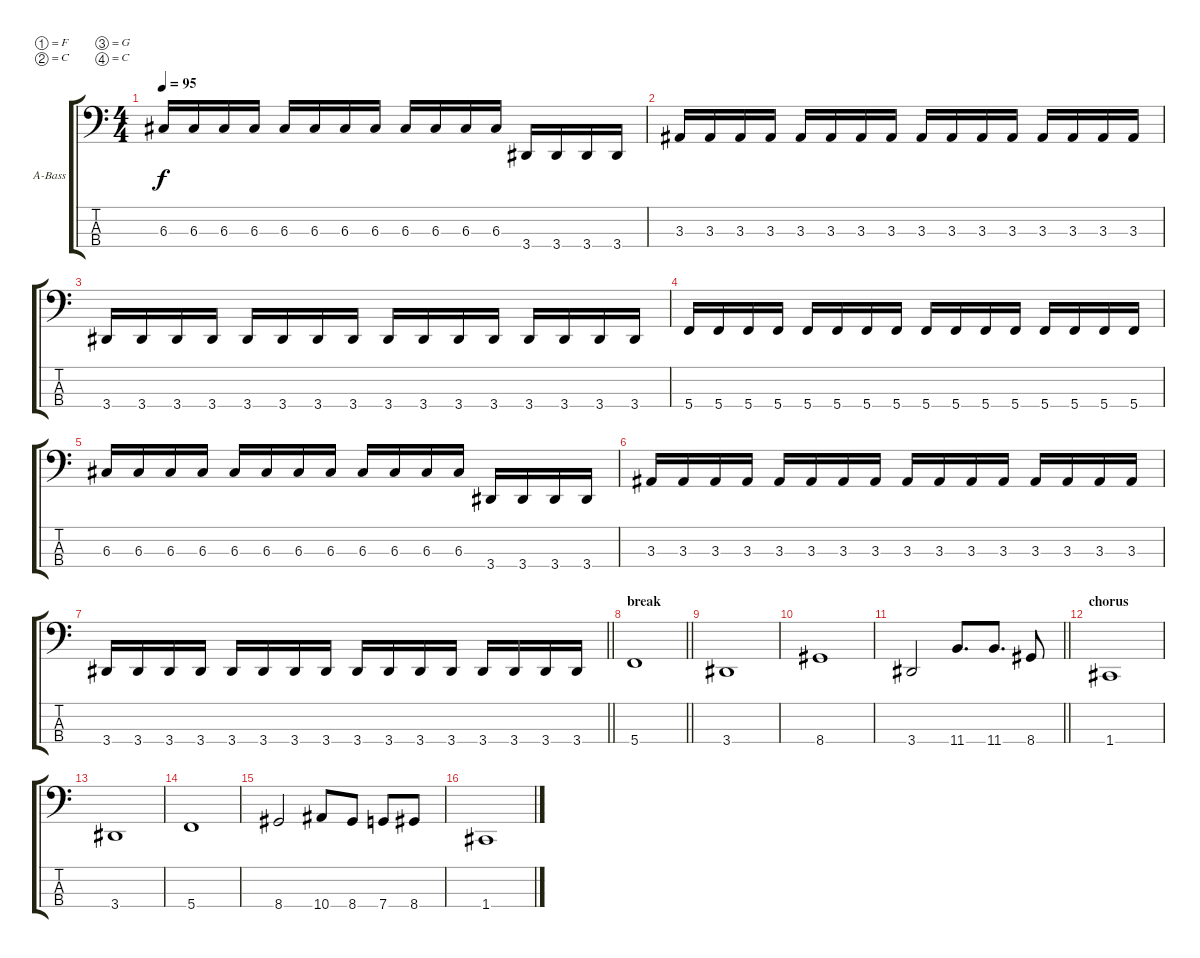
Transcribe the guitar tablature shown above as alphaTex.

\bracketExtendMode groupsimilarinstruments
\firstSystemTrackNameOrientation horizontal
\otherSystemsTrackNameOrientation horizontal
\track ("bass" "A-Bass") {instrument acousticbass}
\staff {score tabs}
\tuning (F2 C2 G1 C1)
\ts (4 4)
\tempo 95
\clef f4
\ks c
6.3.16{dy f} 6.3.16 6.3.16 6.3.16 6.3.16 6.3.16 6.3.16 6.3.16 6.3.16 6.3.16 6.3.16 6.3.16 3.4.16 3.4.16 3.4.16 3.4.16 |
3.3.16 3.3.16 3.3.16 3.3.16 3.3.16 3.3.16 3.3.16 3.3.16 3.3.16 3.3.16 3.3.16 3.3.16 3.3.16 3.3.16 3.3.16 3.3.16 |
3.4.16 3.4.16 3.4.16 3.4.16 3.4.16 3.4.16 3.4.16 3.4.16 3.4.16 3.4.16 3.4.16 3.4.16 3.4.16 3.4.16 3.4.16 3.4.16 |
5.4.16 5.4.16 5.4.16 5.4.16 5.4.16 5.4.16 5.4.16 5.4.16 5.4.16 5.4.16 5.4.16 5.4.16 5.4.16 5.4.16 5.4.16 5.4.16 |
6.3.16 6.3.16 6.3.16 6.3.16 6.3.16 6.3.16 6.3.16 6.3.16 6.3.16 6.3.16 6.3.16 6.3.16 3.4.16 3.4.16 3.4.16 3.4.16 |
3.3.16 3.3.16 3.3.16 3.3.16 3.3.16 3.3.16 3.3.16 3.3.16 3.3.16 3.3.16 3.3.16 3.3.16 3.3.16 3.3.16 3.3.16 3.3.16 |
\barLineRight lightlight
3.4.16 3.4.16 3.4.16 3.4.16 3.4.16 3.4.16 3.4.16 3.4.16 3.4.16 3.4.16 3.4.16 3.4.16 3.4.16 3.4.16 3.4.16 3.4.16 |
\section ("" "break")
\barLineRight lightlight
5.4.1 |
3.4.1 |
8.4.1 |
\barLineRight lightlight
3.4.2 11.4.8{d} 11.4.8{d} 8.4.8 |
\section ("" "chorus")
1.4.1 |
3.4.1 |
5.4.1 |
8.4.2 10.4.8 8.4.8 7.4.8 8.4.8 |
1.4.1
